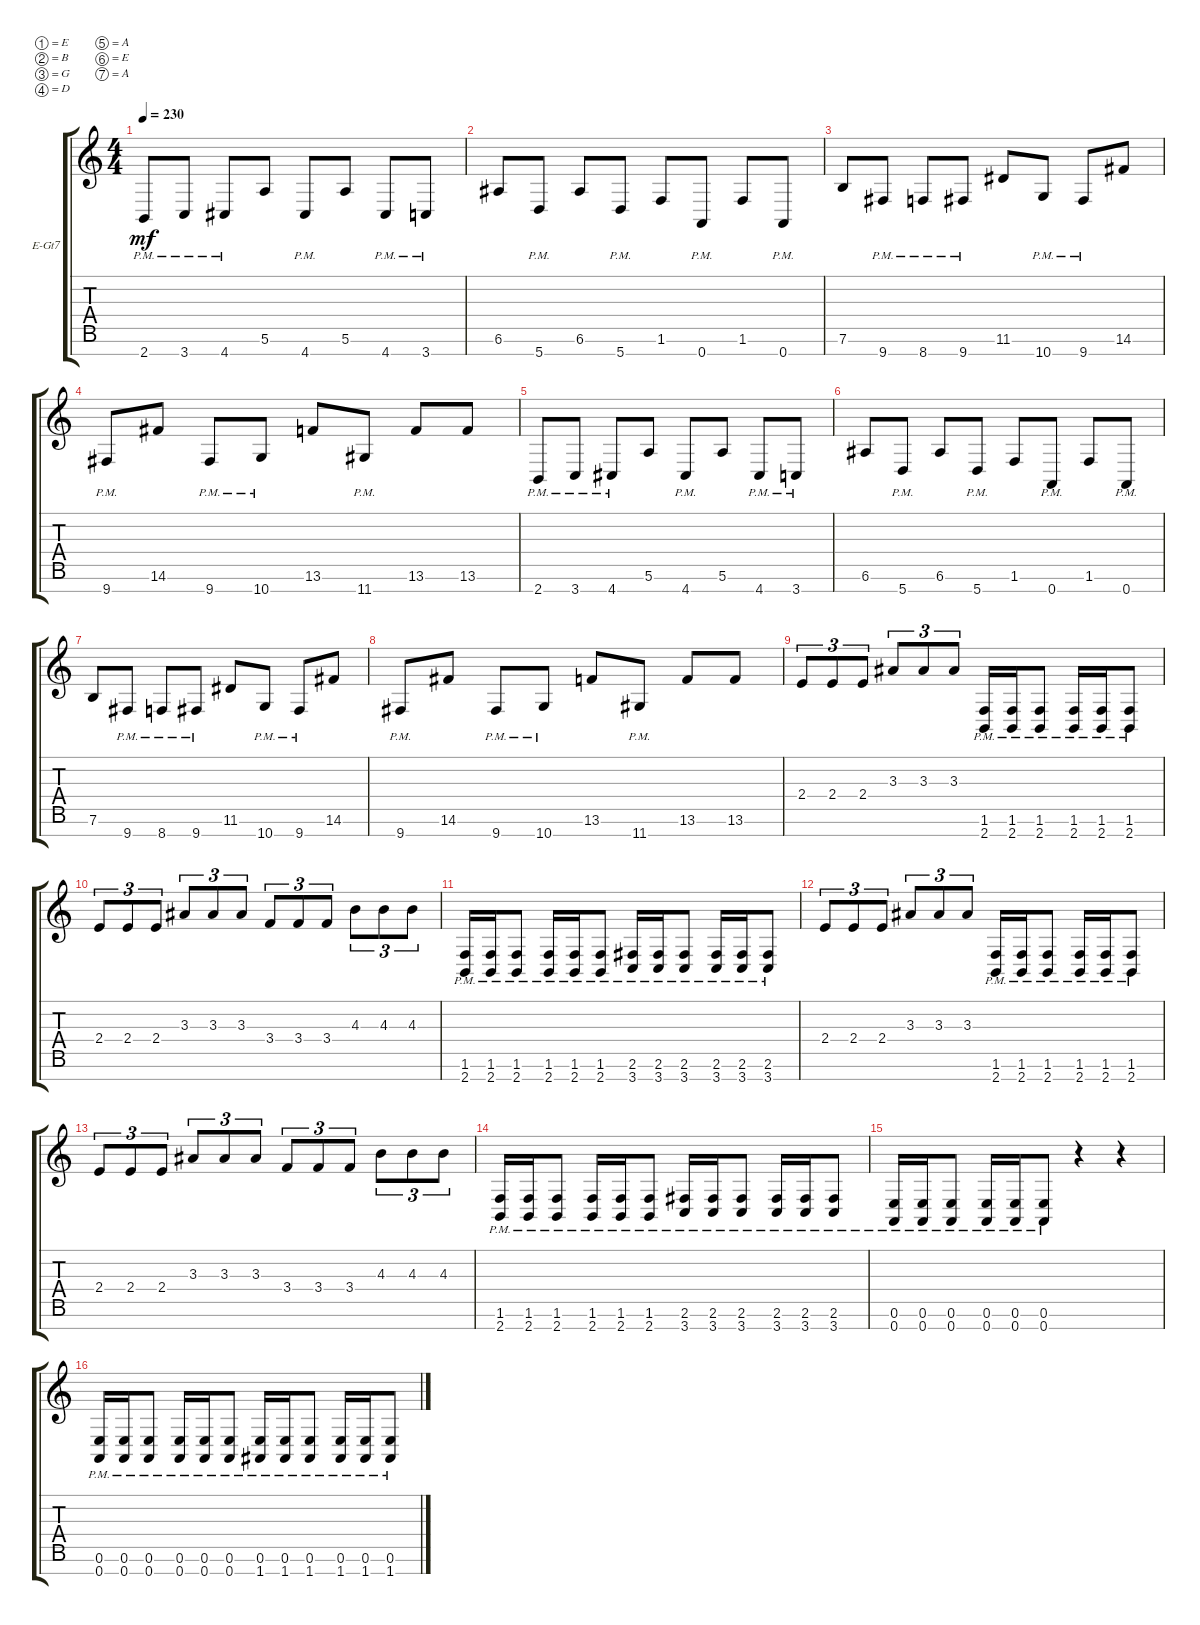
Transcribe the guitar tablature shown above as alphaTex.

\defaultSystemsLayout 4
\bracketExtendMode groupsimilarinstruments
\firstSystemTrackNameOrientation horizontal
\otherSystemsTrackNameOrientation horizontal
\track ("Electric Guitar" "E-Gt7") {instrument distortionguitar}
\staff {score tabs}
\tuning (E4 B3 G3 D3 A2 E2 A1)
\ts (4 4)
\tempo 230
\clef g2
\ks c
2.7{pm}.8{dy mf} 3.7{pm}.8 4.7{pm}.8 5.6.8 4.7{pm}.8 5.6.8 4.7{pm}.8 3.7{pm}.8 |
6.6.8 5.7{pm}.8 6.6.8 5.7{pm}.8 1.6.8 0.7{pm}.8 1.6.8 0.7{pm}.8 |
7.6.8 9.7{pm}.8 8.7{pm}.8 9.7{pm}.8 11.6.8 10.7{pm}.8 9.7{pm}.8 14.6.8 |
9.7{pm}.8 14.6.8 9.7{pm}.8 10.7{pm}.8 13.6.8 11.7{pm}.8 13.6.8 13.6.8 |
2.7{pm}.8 3.7{pm}.8 4.7{pm}.8 5.6.8 4.7{pm}.8 5.6.8 4.7{pm}.8 3.7{pm}.8 |
6.6.8 5.7{pm}.8 6.6.8 5.7{pm}.8 1.6.8 0.7{pm}.8 1.6.8 0.7{pm}.8 |
7.6.8 9.7{pm}.8 8.7{pm}.8 9.7{pm}.8 11.6.8 10.7{pm}.8 9.7{pm}.8 14.6.8 |
9.7{pm}.8 14.6.8 9.7{pm}.8 10.7{pm}.8 13.6.8 11.7{pm}.8 13.6.8 13.6.8 |
2.4.8{tu (3 2)} 2.4.8{tu (3 2)} 2.4.8{tu (3 2)} 3.3.8{tu (3 2)} 3.3.8{tu (3 2)} 3.3.8{tu (3 2)} (2.7{pm} 1.6{pm}).16 (2.7{pm} 1.6{pm}).16 (2.7{pm} 1.6{pm}).8 (2.7{pm} 1.6{pm}).16 (2.7{pm} 1.6{pm}).16 (2.7{pm} 1.6{pm}).8 |
2.4.8{tu (3 2)} 2.4.8{tu (3 2)} 2.4.8{tu (3 2)} 3.3.8{tu (3 2)} 3.3.8{tu (3 2)} 3.3.8{tu (3 2)} 3.4.8{tu (3 2)} 3.4.8{tu (3 2)} 3.4.8{tu (3 2)} 4.3.8{tu (3 2)} 4.3.8{tu (3 2)} 4.3.8{tu (3 2)} |
(2.7{pm} 1.6{pm}).16 (2.7{pm} 1.6{pm}).16 (2.7{pm} 1.6{pm}).8 (2.7{pm} 1.6{pm}).16 (2.7{pm} 1.6{pm}).16 (2.7{pm} 1.6{pm}).8 (3.7{pm} 2.6{pm}).16 (3.7{pm} 2.6{pm}).16 (3.7{pm} 2.6{pm}).8 (3.7{pm} 2.6{pm}).16 (3.7{pm} 2.6{pm}).16 (3.7{pm} 2.6{pm}).8 |
2.4.8{tu (3 2)} 2.4.8{tu (3 2)} 2.4.8{tu (3 2)} 3.3.8{tu (3 2)} 3.3.8{tu (3 2)} 3.3.8{tu (3 2)} (2.7{pm} 1.6{pm}).16 (2.7{pm} 1.6{pm}).16 (2.7{pm} 1.6{pm}).8 (2.7{pm} 1.6{pm}).16 (2.7{pm} 1.6{pm}).16 (2.7{pm} 1.6{pm}).8 |
2.4.8{tu (3 2)} 2.4.8{tu (3 2)} 2.4.8{tu (3 2)} 3.3.8{tu (3 2)} 3.3.8{tu (3 2)} 3.3.8{tu (3 2)} 3.4.8{tu (3 2)} 3.4.8{tu (3 2)} 3.4.8{tu (3 2)} 4.3.8{tu (3 2)} 4.3.8{tu (3 2)} 4.3.8{tu (3 2)} |
(2.7{pm} 1.6{pm}).16 (2.7{pm} 1.6{pm}).16 (2.7{pm} 1.6{pm}).8 (2.7{pm} 1.6{pm}).16 (2.7{pm} 1.6{pm}).16 (2.7{pm} 1.6{pm}).8 (3.7{pm} 2.6{pm}).16 (3.7{pm} 2.6{pm}).16 (3.7{pm} 2.6{pm}).8 (3.7{pm} 2.6{pm}).16 (3.7{pm} 2.6{pm}).16 (3.7{pm} 2.6{pm}).8 |
(0.7{pm} 0.6{pm}).16 (0.7{pm} 0.6{pm}).16 (0.7{pm} 0.6{pm}).8 (0.7{pm} 0.6{pm}).16 (0.7{pm} 0.6{pm}).16 (0.7{pm} 0.6{pm}).8 r.4 r.4 |
(0.7{pm} 0.6{pm}).16 (0.7{pm} 0.6{pm}).16 (0.7{pm} 0.6{pm}).8 (0.7{pm} 0.6{pm}).16 (0.7{pm} 0.6{pm}).16 (0.7{pm} 0.6{pm}).8 (1.7{pm} 0.6{pm}).16 (1.7{pm} 0.6{pm}).16 (1.7{pm} 0.6{pm}).8 (1.7{pm} 0.6{pm}).16 (1.7{pm} 0.6{pm}).16 (1.7{pm} 0.6{pm}).8
